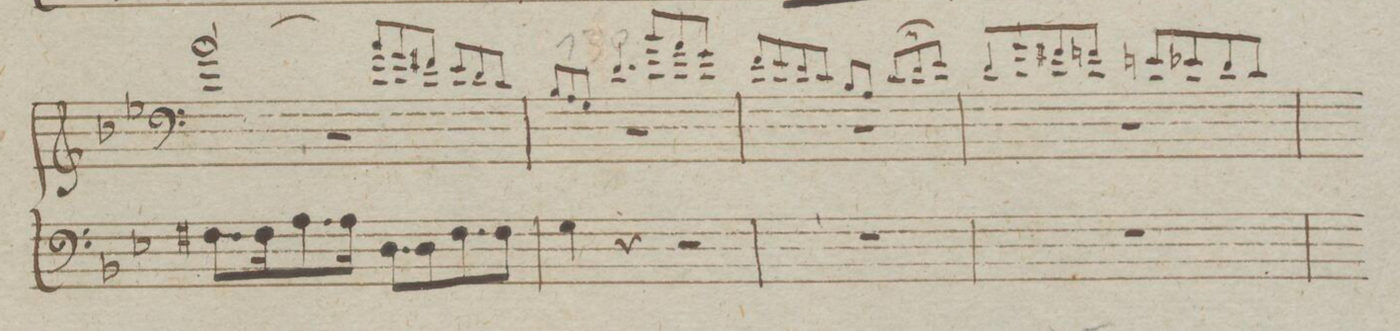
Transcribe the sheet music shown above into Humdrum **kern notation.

**kern	**dynam
*I"Organo	*
*clefF4	*
*k[b-e-]	*
*met(c)	*
*M4/4	*
8.F#X\L	.
16F#\K	.
8.A\	.
16A\Jk	.
8.D\L	.
16D\K	.
8.F#\	.
16F#\Jk	.
=130	=130
4G\	.
4r	.
2r	.
=131	=131
1r	.
=132	=132
1r	.
=133	=133
*-	*-
